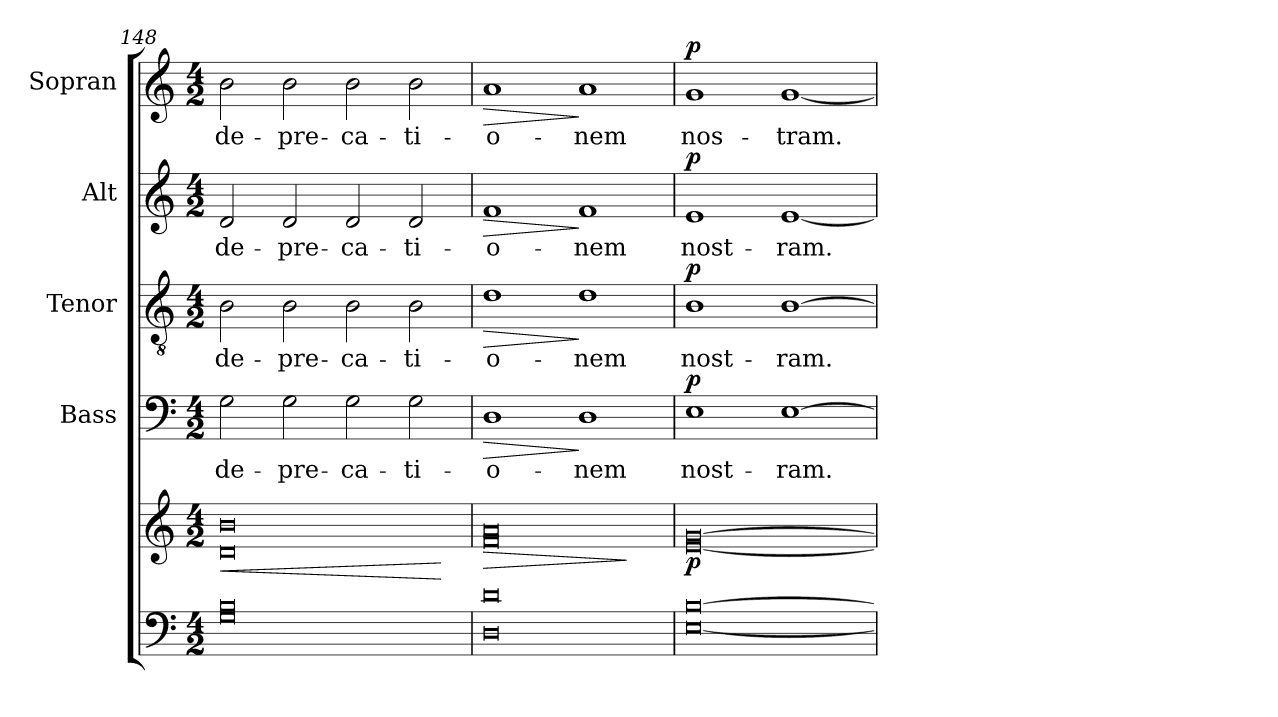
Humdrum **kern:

**kern	**kern	**dynam	**kern	**text	**dynam	**kern	**text	**dynam	**kern	**text	**dynam	**kern	**text	**dynam
*part5	*part5	*part5	*part4	*part4	*part4	*part3	*part3	*part3	*part2	*part2	*part2	*part1	*part1	*part1
*staff6	*staff5	*staff5/6	*staff4	*staff4	*staff4	*staff3	*staff3	*staff3	*staff2	*staff2	*staff2	*staff1	*staff1	*staff1
*	*	*	*I"Bass	*	*	*I"Tenor	*	*	*I"Alt	*	*	*I"Sopran	*	*
*	*	*	*I'B.	*	*	*I'T.	*	*	*I'A.	*	*	*I'S.	*	*
*clefF4	*clefG2	*	*clefF4	*	*	*clefGv2	*	*	*clefG2	*	*	*clefG2	*	*
*k[]	*k[]	*	*k[]	*	*	*k[]	*	*	*k[]	*	*	*k[]	*	*
*C:	*C:	*	*C:	*	*	*C:	*	*	*C:	*	*	*C:	*	*
*M4/2	*M4/2	*	*M4/2	*	*	*M4/2	*	*	*M4/2	*	*	*M4/2	*	*
=148	=148	=148	=148	=148	=148	=148	=148	=148	=148	=148	=148	=148	=148	=148
!	!	!LO:HP:b	!	!LO:LY:b	!	!	!LO:LY:b	!	!	!LO:LY:b	!	!	!LO:LY:b	!
0G 0B	0d 0b	<	2G\	de-	.	2B\	de-	.	2d/	de-	.	2b\	de-	.
!	!	!	!	!LO:LY:b	!	!	!LO:LY:b	!	!	!LO:LY:b	!	!	!LO:LY:b	!
.	.	.	2G\	-pre-	.	2B\	-pre-	.	2d/	-pre-	.	2b\	-pre-	.
!	!	!	!	!LO:LY:b	!	!	!LO:LY:b	!	!	!LO:LY:b	!	!	!LO:LY:b	!
.	.	.	2G\	-ca-	.	2B\	-ca-	.	2d/	-ca-	.	2b\	-ca-	.
!	!	!	!	!LO:LY:b	!	!	!LO:LY:b	!	!	!LO:LY:b	!	!	!LO:LY:b	!
.	.	.	2G\	-ti-	.	2B\	-ti-	.	2d/	-ti-	.	2b\	-ti-	.
.	.	[	.	.	.	.	.	.	.	.	.	.	.	.
!!LO:LB:g=z
=149	=149	=149	=149	=149	=149	=149	=149	=149	=149	=149	=149	=149	=149	=149
!	!	!LO:HP:b	!	!LO:LY:b	!LO:HP:b	!	!LO:LY:b	!LO:HP:b	!	!LO:LY:b	!LO:HP:b	!	!LO:LY:b	!LO:HP:b
0D 0d	0f 0a	>	1D	-o-	>	1d	-o-	>	1f	-o-	>	1a	-o-	>
!	!	!	!	!LO:LY:b	!	!	!LO:LY:b	!	!	!LO:LY:b	!	!	!LO:LY:b	!
.	.	.	1D	-nem	]	1d	-nem	]	1f	-nem	]	1a	-nem	]
.	.	]	.	.	.	.	.	.	.	.	.	.	.	.
=150	=150	=150	=150	=150	=150	=150	=150	=150	=150	=150	=150	=150	=150	=150
!	!	!LO:DY:b	!	!LO:LY:b	!LO:DY:a	!	!LO:LY:b	!LO:DY:a	!	!LO:LY:b	!LO:DY:a	!	!LO:LY:b	!LO:DY:a
[0E [0B	[0e [0g	p	1E	nost-	p	1B	nost-	p	1e	nost-	p	1g	nos-	p
!	!	!	!	!LO:LY:b	!	!	!LO:LY:b	!	!	!LO:LY:b	!	!	!LO:LY:b	!
.	.	.	[1E	-ram.	.	[1B	-ram.	.	[1e	-ram.	.	[1g	-tram.	.
=	=	=	=	=	=	=	=	=	=	=	=	=	=	=
*-	*-	*-	*-	*-	*-	*-	*-	*-	*-	*-	*-	*-	*-	*-
